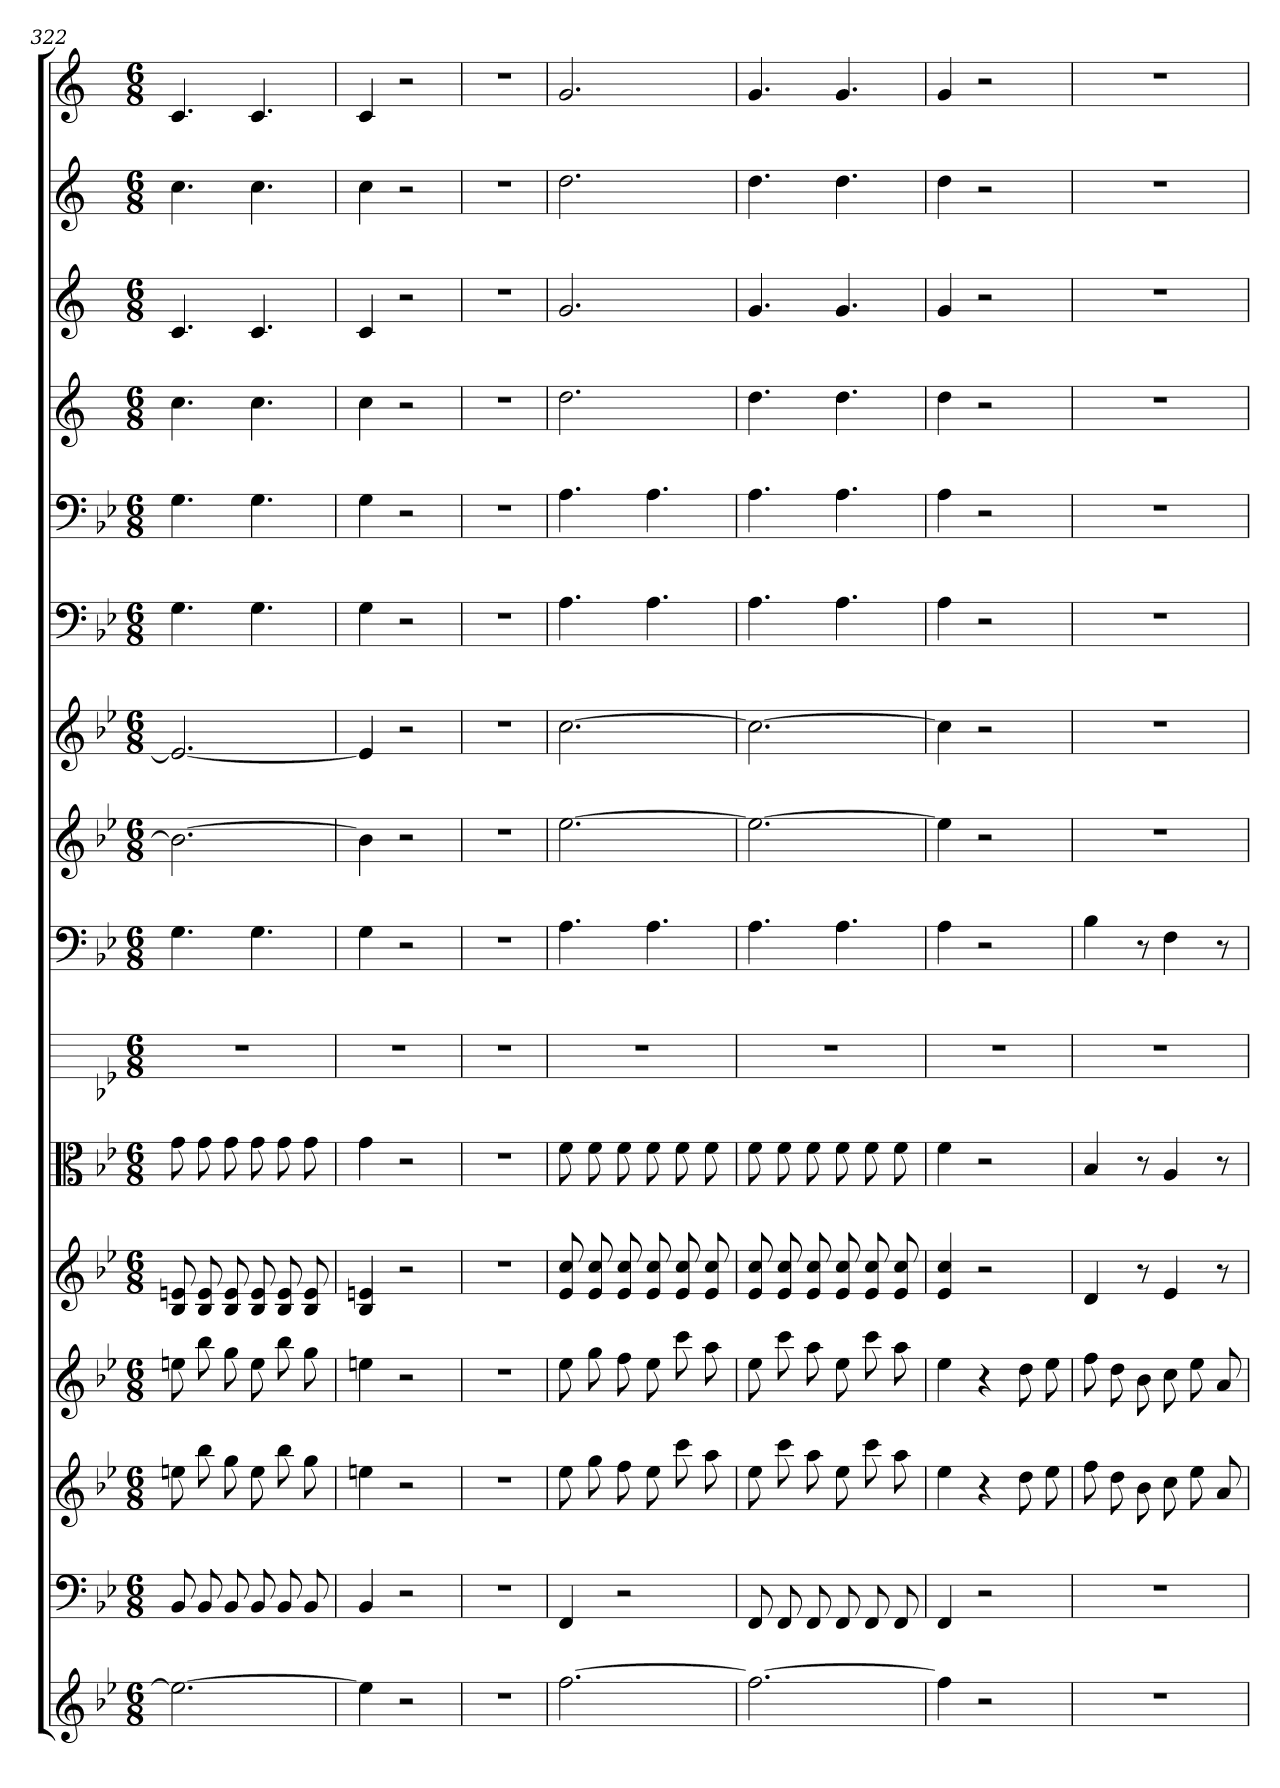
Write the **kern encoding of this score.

**kern	**kern	**kern	**kern	**kern	**kern	**kern	**kern	**kern	**kern	**kern	**kern	**kern	**kern	**kern	**kern
*part16	*part15	*part14	*part13	*part12	*part11	*part10	*part9	*part8	*part7	*part6	*part5	*part4	*part3	*part2	*part1
*staff16	*staff15	*staff14	*staff13	*staff12	*staff11	*staff10	*staff9	*staff8	*staff7	*staff6	*staff5	*staff4	*staff3	*staff2	*staff1
*	*clefF4	*	*	*	*clefC3	*	*clefF4	*	*	*clefF4	*clefF4	*	*	*	*
*k[b-e-]	*k[b-e-]	*k[b-e-]	*k[b-e-]	*k[b-e-]	*k[b-e-]	*k[b-e-]	*k[b-e-]	*k[b-e-]	*k[b-e-]	*k[b-e-]	*k[b-e-]	*k[]	*k[]	*k[]	*k[]
*M6/8	*M6/8	*M6/8	*M6/8	*M6/8	*M6/8	*M6/8	*M6/8	*M6/8	*M6/8	*M6/8	*M6/8	*M6/8	*M6/8	*M6/8	*M6/8
=322	=322	=322	=322	=322	=322	=322	=322	=322	=322	=322	=322	=322	=322	=322	=322
2.ee_	8BB-	8een	8een	8B- 8en	8g	2.r	4.G	2.b-_	2.e_	4.G	4.G	4.cc	4.c	4.cc	4.c
.	8BB-	8bb-	8bb-	8B- 8e	8g	.	.	.	.	.	.	.	.	.	.
.	8BB-	8gg	8gg	8B- 8e	8g	.	.	.	.	.	.	.	.	.	.
.	8BB-	8ee	8ee	8B- 8e	8g	.	4.G	.	.	4.G	4.G	4.cc	4.c	4.cc	4.c
.	8BB-	8bb-	8bb-	8B- 8e	8g	.	.	.	.	.	.	.	.	.	.
.	8BB-	8gg	8gg	8B- 8e	8g	.	.	.	.	.	.	.	.	.	.
=323	=323	=323	=323	=323	=323	=323	=323	=323	=323	=323	=323	=323	=323	=323	=323
4ee]	4BB-	4een	4een	4B- 4en	4g	2.r	4G	4b-]	4e]	4G	4G	4cc	4c	4cc	4c
2r	2r	2r	2r	2r	2r	.	2r	2r	2r	2r	2r	2r	2r	2r	2r
=324	=324	=324	=324	=324	=324	=324	=324	=324	=324	=324	=324	=324	=324	=324	=324
2.r	2.r	2.r	2.r	2.r	2.r	2.r	2.r	2.r	2.r	2.r	2.r	2.r	2.r	2.r	2.r
=325	=325	=325	=325	=325	=325	=325	=325	=325	=325	=325	=325	=325	=325	=325	=325
[2.ff	4FF	8ee-	8ee-	8e- 8cc	8f	2.r	4.A	[2.ee-	[2.cc	4.A	4.A	2.dd	2.g	2.dd	2.g
.	.	8gg	8gg	8e- 8cc	8f	.	.	.	.	.	.	.	.	.	.
.	2r	8ff	8ff	8e- 8cc	8f	.	.	.	.	.	.	.	.	.	.
.	.	8ee-	8ee-	8e- 8cc	8f	.	4.A	.	.	4.A	4.A	.	.	.	.
.	.	8ccc	8ccc	8e- 8cc	8f	.	.	.	.	.	.	.	.	.	.
.	.	8aa	8aa	8e- 8cc	8f	.	.	.	.	.	.	.	.	.	.
=326	=326	=326	=326	=326	=326	=326	=326	=326	=326	=326	=326	=326	=326	=326	=326
2.ff_	8FF	8ee-	8ee-	8e- 8cc	8f	2.r	4.A	2.ee-_	2.cc_	4.A	4.A	4.dd	4.g	4.dd	4.g
.	8FF	8ccc	8ccc	8e- 8cc	8f	.	.	.	.	.	.	.	.	.	.
.	8FF	8aa	8aa	8e- 8cc	8f	.	.	.	.	.	.	.	.	.	.
.	8FF	8ee-	8ee-	8e- 8cc	8f	.	4.A	.	.	4.A	4.A	4.dd	4.g	4.dd	4.g
.	8FF	8ccc	8ccc	8e- 8cc	8f	.	.	.	.	.	.	.	.	.	.
.	8FF	8aa	8aa	8e- 8cc	8f	.	.	.	.	.	.	.	.	.	.
=327	=327	=327	=327	=327	=327	=327	=327	=327	=327	=327	=327	=327	=327	=327	=327
4ff]	4FF	4ee-	4ee-	4e- 4cc	4f	2.r	4A	4ee-]	4cc]	4A	4A	4dd	4g	4dd	4g
2r	2r	4r	4r	2r	2r	.	2r	2r	2r	2r	2r	2r	2r	2r	2r
.	.	8dd	8dd	.	.	.	.	.	.	.	.	.	.	.	.
.	.	8ee-	8ee-	.	.	.	.	.	.	.	.	.	.	.	.
=328	=328	=328	=328	=328	=328	=328	=328	=328	=328	=328	=328	=328	=328	=328	=328
2.r	2.r	8ff	8ff	4d	4B-	2.r	4B-	2.r	2.r	2.r	2.r	2.r	2.r	2.r	2.r
.	.	8dd	8dd	.	.	.	.	.	.	.	.	.	.	.	.
.	.	8b-	8b-	8r	8r	.	8r	.	.	.	.	.	.	.	.
.	.	8cc	8cc	4e-	4A	.	4F	.	.	.	.	.	.	.	.
.	.	8ee-	8ee-	.	.	.	.	.	.	.	.	.	.	.	.
.	.	8a	8a	8r	8r	.	8r	.	.	.	.	.	.	.	.
=	=	=	=	=	=	=	=	=	=	=	=	=	=	=	=
*-	*-	*-	*-	*-	*-	*-	*-	*-	*-	*-	*-	*-	*-	*-	*-
